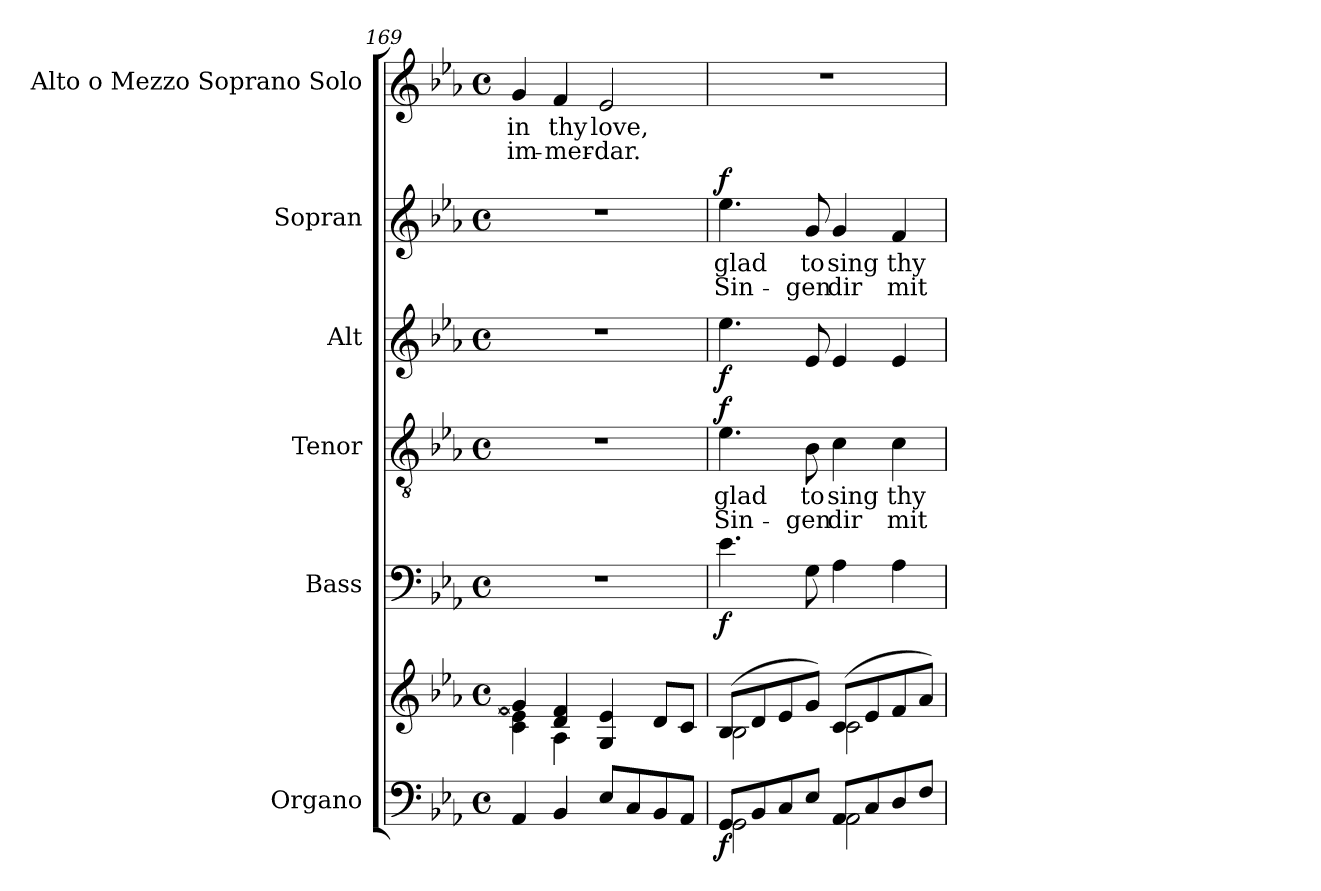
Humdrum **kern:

**kern	**kern	**dynam	**kern	**dynam	**kern	**text	**text	**dynam	**kern	**dynam	**kern	**text	**text	**dynam	**kern	**text	**text
*part6	*part6	*part6	*part5	*part5	*part4	*part4	*part4	*part4	*part3	*part3	*part2	*part2	*part2	*part2	*part1	*part1	*part1
*staff7	*staff6	*staff6/7	*staff5	*staff5	*staff4	*staff4	*staff4	*staff4	*staff3	*staff3	*staff2	*staff2	*staff2	*staff2	*staff1	*staff1	*staff1
*I"Organo	*	*	*I"Bass	*	*I"Tenor	*	*	*	*I"Alt	*	*I"Sopran	*	*	*	*I"Alto o Mezzo Soprano Solo	*	*
*	*	*	*I'B	*	*I'T	*	*	*	*I'A	*	*I'S	*	*	*	*I'S o l o	*	*
*clefF4	*clefG2	*	*clefF4	*	*clefGv2	*	*	*	*clefG2	*	*clefG2	*	*	*	*clefG2	*	*
*k[b-e-a-]	*k[b-e-a-]	*	*k[b-e-a-]	*	*k[b-e-a-]	*	*	*	*k[b-e-a-]	*	*k[b-e-a-]	*	*	*	*k[b-e-a-]	*	*
*M4/4	*M4/4	*	*M4/4	*	*M4/4	*	*	*	*M4/4	*	*M4/4	*	*	*	*M4/4	*	*
*met(c)	*met(c)	*	*met(c)	*	*met(c)	*	*	*	*met(c)	*	*met(c)	*	*	*	*met(c)	*	*
=169	=169	=169	=169	=169	=169	=169	=169	=169	=169	=169	=169	=169	=169	=169	=169	=169	=169
*	*^	*	*	*	*	*	*	*	*	*	*	*	*	*	*	*	*
!	!	!	!	!	!	!	!	!	!	!	!	!	!	!	!	!	!LO:LY:b	!LO:LY:b
4AA-/	4g/]	4c\ 4e-\]	.	1r	.	1r	.	.	.	1r	.	1r	.	.	.	4g/	in	im-
!	!	!	!	!	!	!	!	!	!	!	!	!	!	!	!	!	!LO:LY:b	!LO:LY:b
4BB-/	4d/ 4f/	4A-\	.	.	.	.	.	.	.	.	.	.	.	.	.	4f/	thy	-mer-
!	!	!	!	!	!	!	!	!	!	!	!	!	!	!	!	!	!LO:LY:b	!LO:LY:b
8E-/L	4G/ 4e-/	2rffyy	.	.	.	.	.	.	.	.	.	.	.	.	.	2e-/	love,	-dar.
8C/	.	.	.	.	.	.	.	.	.	.	.	.	.	.	.	.	.	.
8BB-/	8d/L	.	.	.	.	.	.	.	.	.	.	.	.	.	.	.	.	.
8AA-/J	8c/J	.	.	.	.	.	.	.	.	.	.	.	.	.	.	.	.	.
!!LO:LB:g=z
=170	=170	=170	=170	=170	=170	=170	=170	=170	=170	=170	=170	=170	=170	=170	=170	=170	=170	=170
*^	*	*	*	*	*	*	*	*	*	*	*	*	*	*	*	*	*	*
!	!	!	!	!LO:DY:b=2	!	!LO:DY:b	!	!LO:LY:b	!LO:LY:b	!LO:DY:b	!	!LO:DY:b	!	!LO:LY:b	!LO:LY:b	!LO:DY:b	!	!	!
8GG/L	2GG\	(>8B-/L	2B-\	f	4.e-\	f	4.e-\	glad	Sin-	f	4.ee-\	f	4.ee-\	glad	Sin-	f	1r	.	.
8BB-/	.	8d/	.	.	.	.	.	.	.	.	.	.	.	.	.	.	.	.	.
8C/	.	8e-/	.	.	.	.	.	.	.	.	.	.	.	.	.	.	.	.	.
!	!	!	!	!	!	!	!	!LO:LY:b	!LO:LY:b	!	!	!	!	!LO:LY:b	!LO:LY:b	!	!	!	!
8E-/J	.	8g/J)	.	.	8G\	.	8B-\	to	-gen	.	8e-/	.	8g/	to	-gen	.	.	.	.
!	!	!	!	!	!	!	!	!LO:LY:b	!LO:LY:b	!	!	!	!	!LO:LY:b	!LO:LY:b	!	!	!	!
8AA-/L	2AA-\	(>8c/L	2c\	.	4A-\	.	4c\	sing	dir	.	4e-/	.	4g/	sing	dir	.	.	.	.
8C/	.	8e-/	.	.	.	.	.	.	.	.	.	.	.	.	.	.	.	.	.
!	!	!	!	!	!	!	!	!LO:LY:b	!LO:LY:b	!	!	!	!	!LO:LY:b	!LO:LY:b	!	!	!	!
8D/	.	8f/	.	.	4A-\	.	4c\	thy	mit	.	4e-/	.	4f/	thy	mit	.	.	.	.
8F/J	.	8a-/J)	.	.	.	.	.	.	.	.	.	.	.	.	.	.	.	.	.
*v	*v	*	*	*	*	*	*	*	*	*	*	*	*	*	*	*	*	*	*
*	*v	*v	*	*	*	*	*	*	*	*	*	*	*	*	*	*	*	*
=	=	=	=	=	=	=	=	=	=	=	=	=	=	=	=	=	=
*-	*-	*-	*-	*-	*-	*-	*-	*-	*-	*-	*-	*-	*-	*-	*-	*-	*-
